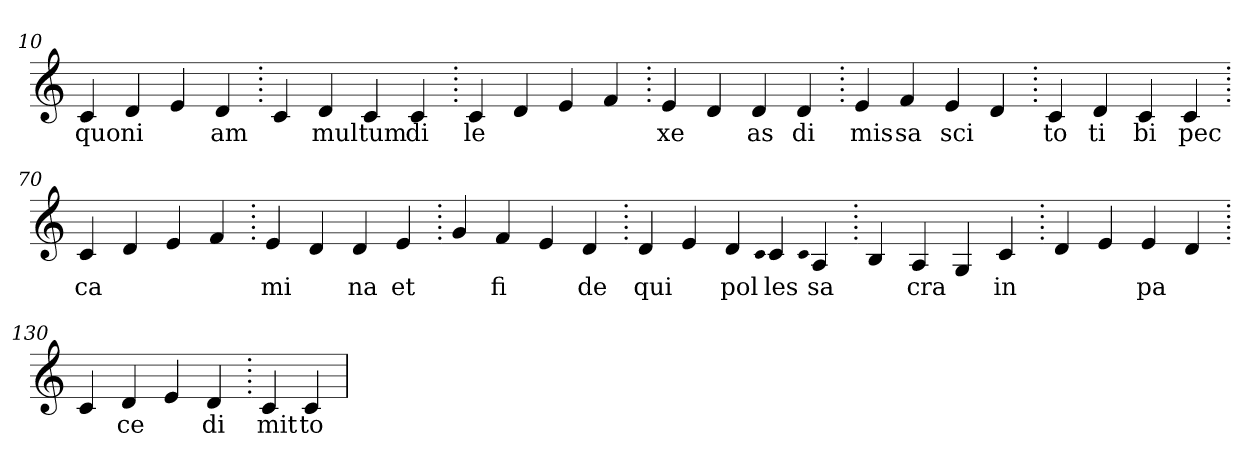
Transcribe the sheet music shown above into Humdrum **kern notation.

**kern	**text
*part1	*part1
*staff1	*staff1
*clefG2	*
=10.	=10.
4c	quo
4d	ni
4e	.
4d	am
=20.	=20.
4c	.
4d	mul
4c	tum
4c	di
=30.	=30.
4c	le
4d	.
4e	.
4f	.
=40.	=40.
4e	xe
4d	.
4d	as
4d	di
=50.	=50.
4e	mis
4f	sa
4e	sci
4d	.
=60.	=60.
4c	to
4d	ti
4c	bi
4c	pec
=70.	=70.
4c	ca
4d	.
4e	.
4f	.
=80.	=80.
4e	mi
4d	.
4d	na
4e	et
=90.	=90.
4g	.
4f	fi
4e	.
4d	de
=100.	=100.
4d	qui
4e	.
4d	pol
qqc	.
4c	les
qqc	.
4A	sa
=110.	=110.
4B	.
4A	cra
4G	.
4c	in
=120.	=120.
4d	.
4e	.
4e	pa
4d	.
=130.	=130.
4c	.
4d	ce
4e	.
4d	di
=140.	=140.
4c	mit
4c	to
=	=
*-	*-
